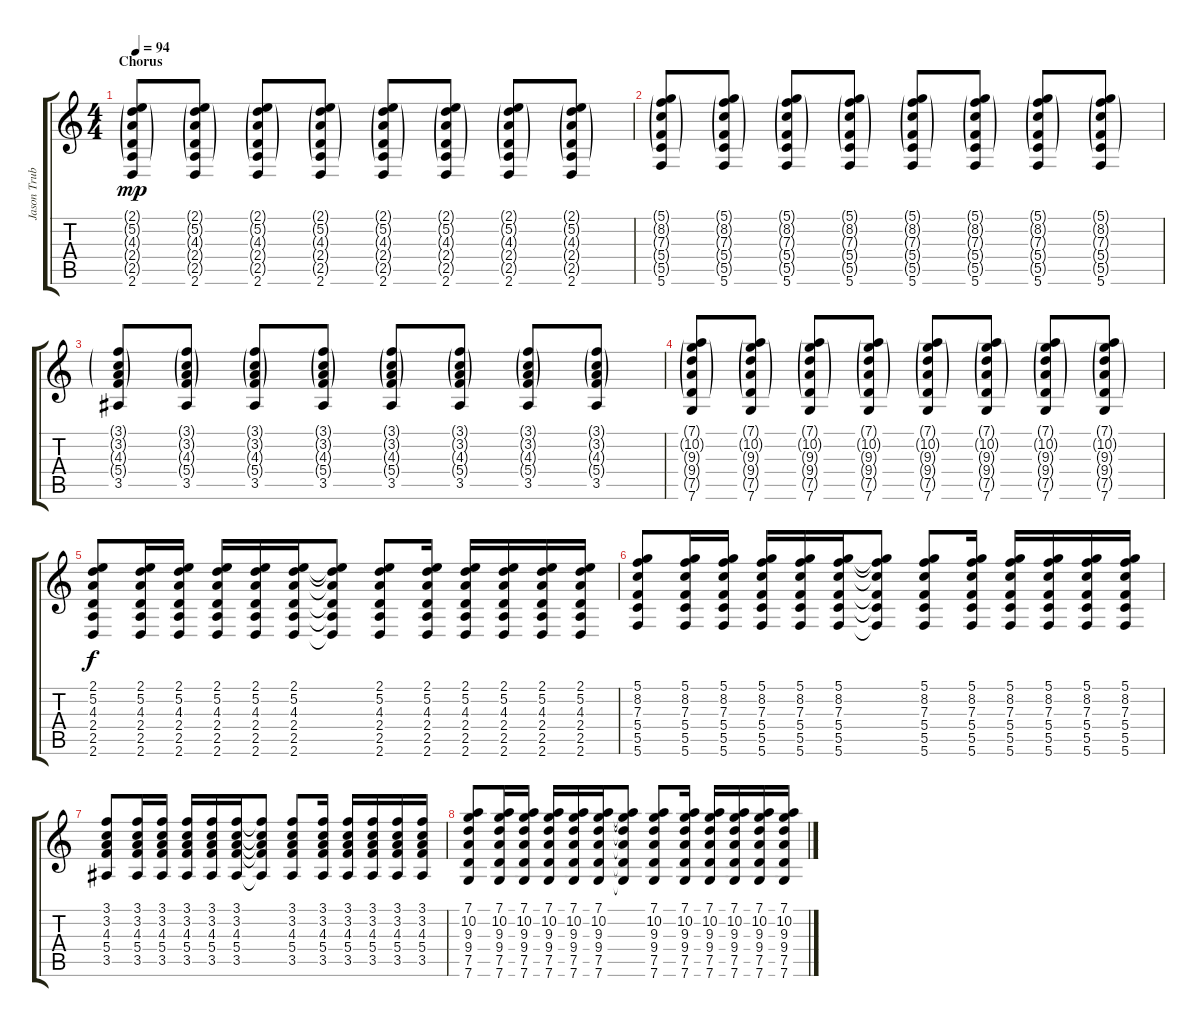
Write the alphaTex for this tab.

\track ("Jason Truby" "Jason Trub") {instrument electricguitarjazz}
\staff {score tabs}
\tuning (D4 A3 F3 C3 G2 C2) {hide}
\ts (4 4)
\section ("" "Chorus")
\tempo 94
\clef g2
\ks c
(2.1{g} 5.2{g} 4.3{g} 2.4{g} 2.5{g} 2.6).8{dy mp} (2.1{g} 5.2{g} 4.3{g} 2.4{g} 2.5{g} 2.6).8 (2.1{g} 5.2{g} 4.3{g} 2.4{g} 2.5{g} 2.6).8 (2.1{g} 5.2{g} 4.3{g} 2.4{g} 2.5{g} 2.6).8 (2.1{g} 5.2{g} 4.3{g} 2.4{g} 2.5{g} 2.6).8 (2.1{g} 5.2{g} 4.3{g} 2.4{g} 2.5{g} 2.6).8 (2.1{g} 5.2{g} 4.3{g} 2.4{g} 2.5{g} 2.6).8 (2.1{g} 5.2{g} 4.3{g} 2.4{g} 2.5{g} 2.6).8 |
(5.1{g} 8.2{g} 7.3{g} 5.4{g} 5.5{g} 5.6).8 (5.1{g} 8.2{g} 7.3{g} 5.4{g} 5.5{g} 5.6).8 (5.1{g} 8.2{g} 7.3{g} 5.4{g} 5.5{g} 5.6).8 (5.1{g} 8.2{g} 7.3{g} 5.4{g} 5.5{g} 5.6).8 (5.1{g} 8.2{g} 7.3{g} 5.4{g} 5.5{g} 5.6).8 (5.1{g} 8.2{g} 7.3{g} 5.4{g} 5.5{g} 5.6).8 (5.1{g} 8.2{g} 7.3{g} 5.4{g} 5.5{g} 5.6).8 (5.1{g} 8.2{g} 7.3{g} 5.4{g} 5.5{g} 5.6).8 |
(3.1{g} 3.2{g} 4.3{g} 5.4{g} 3.5).8 (3.1{g} 3.2{g} 4.3{g} 5.4{g} 3.5).8 (3.1{g} 3.2{g} 4.3{g} 5.4{g} 3.5).8 (3.1{g} 3.2{g} 4.3{g} 5.4{g} 3.5).8 (3.1{g} 3.2{g} 4.3{g} 5.4{g} 3.5).8 (3.1{g} 3.2{g} 4.3{g} 5.4{g} 3.5).8 (3.1{g} 3.2{g} 4.3{g} 5.4{g} 3.5).8 (3.1{g} 3.2{g} 4.3{g} 5.4{g} 3.5).8 |
(7.1{g} 10.2{g} 9.3{g} 9.4{g} 7.5{g} 7.6).8 (7.1{g} 10.2{g} 9.3{g} 9.4{g} 7.5{g} 7.6).8 (7.1{g} 10.2{g} 9.3{g} 9.4{g} 7.5{g} 7.6).8 (7.1{g} 10.2{g} 9.3{g} 9.4{g} 7.5{g} 7.6).8 (7.1{g} 10.2{g} 9.3{g} 9.4{g} 7.5{g} 7.6).8 (7.1{g} 10.2{g} 9.3{g} 9.4{g} 7.5{g} 7.6).8 (7.1{g} 10.2{g} 9.3{g} 9.4{g} 7.5{g} 7.6).8 (7.1{g} 10.2{g} 9.3{g} 9.4{g} 7.5{g} 7.6).8 |
(2.1 5.2 4.3 2.4 2.5 2.6).8{dy f} (2.1 5.2 4.3 2.4 2.5 2.6).16 (2.1 5.2 4.3 2.4 2.5 2.6).16 (2.1 5.2 4.3 2.4 2.5 2.6).16 (2.1 5.2 4.3 2.4 2.5 2.6).16 (2.1 5.2 4.3 2.4 2.5 2.6).16 (2.1{t} 5.2{t} 4.3{t} 2.4{t} 2.5{t} 2.6{t}).8 (2.1 5.2 4.3 2.4 2.5 2.6).8 (2.1 5.2 4.3 2.4 2.5 2.6).16 (2.1 5.2 4.3 2.4 2.5 2.6).16 (2.1 5.2 4.3 2.4 2.5 2.6).16 (2.1 5.2 4.3 2.4 2.5 2.6).16 (2.1 5.2 4.3 2.4 2.5 2.6).16 |
(5.1 8.2 7.3 5.4 5.5 5.6).8 (5.1 8.2 7.3 5.4 5.5 5.6).16 (5.1 8.2 7.3 5.4 5.5 5.6).16 (5.1 8.2 7.3 5.4 5.5 5.6).16 (5.1 8.2 7.3 5.4 5.5 5.6).16 (5.1 8.2 7.3 5.4 5.5 5.6).16 (5.1{t} 8.2{t} 7.3{t} 5.4{t} 5.5{t} 5.6{t}).8 (5.1 8.2 7.3 5.4 5.5 5.6).8 (5.1 8.2 7.3 5.4 5.5 5.6).16 (5.1 8.2 7.3 5.4 5.5 5.6).16 (5.1 8.2 7.3 5.4 5.5 5.6).16 (5.1 8.2 7.3 5.4 5.5 5.6).16 (5.1 8.2 7.3 5.4 5.5 5.6).16 |
(3.1 3.2 4.3 5.4 3.5).8 (3.1 3.2 4.3 5.4 3.5).16 (3.1 3.2 4.3 5.4 3.5).16 (3.1 3.2 4.3 5.4 3.5).16 (3.1 3.2 4.3 5.4 3.5).16 (3.1 3.2 4.3 5.4 3.5).16 (3.1{t} 3.2{t} 4.3{t} 5.4{t} 3.5{t}).8 (3.1 3.2 4.3 5.4 3.5).8 (3.1 3.2 4.3 5.4 3.5).16 (3.1 3.2 4.3 5.4 3.5).16 (3.1 3.2 4.3 5.4 3.5).16 (3.1 3.2 4.3 5.4 3.5).16 (3.1 3.2 4.3 5.4 3.5).16 |
(7.1 10.2 9.3 9.4 7.5 7.6).8 (7.1 10.2 9.3 9.4 7.5 7.6).16 (7.1 10.2 9.3 9.4 7.5 7.6).16 (7.1 10.2 9.3 9.4 7.5 7.6).16 (7.1 10.2 9.3 9.4 7.5 7.6).16 (7.1 10.2 9.3 9.4 7.5 7.6).16 (7.1{t} 10.2{t} 9.3{t} 9.4{t} 7.5{t} 7.6{t}).8 (7.1 10.2 9.3 9.4 7.5 7.6).8 (7.1 10.2 9.3 9.4 7.5 7.6).16 (7.1 10.2 9.3 9.4 7.5 7.6).16 (7.1 10.2 9.3 9.4 7.5 7.6).16 (7.1 10.2 9.3 9.4 7.5 7.6).16 (7.1 10.2 9.3 9.4 7.5 7.6).16
